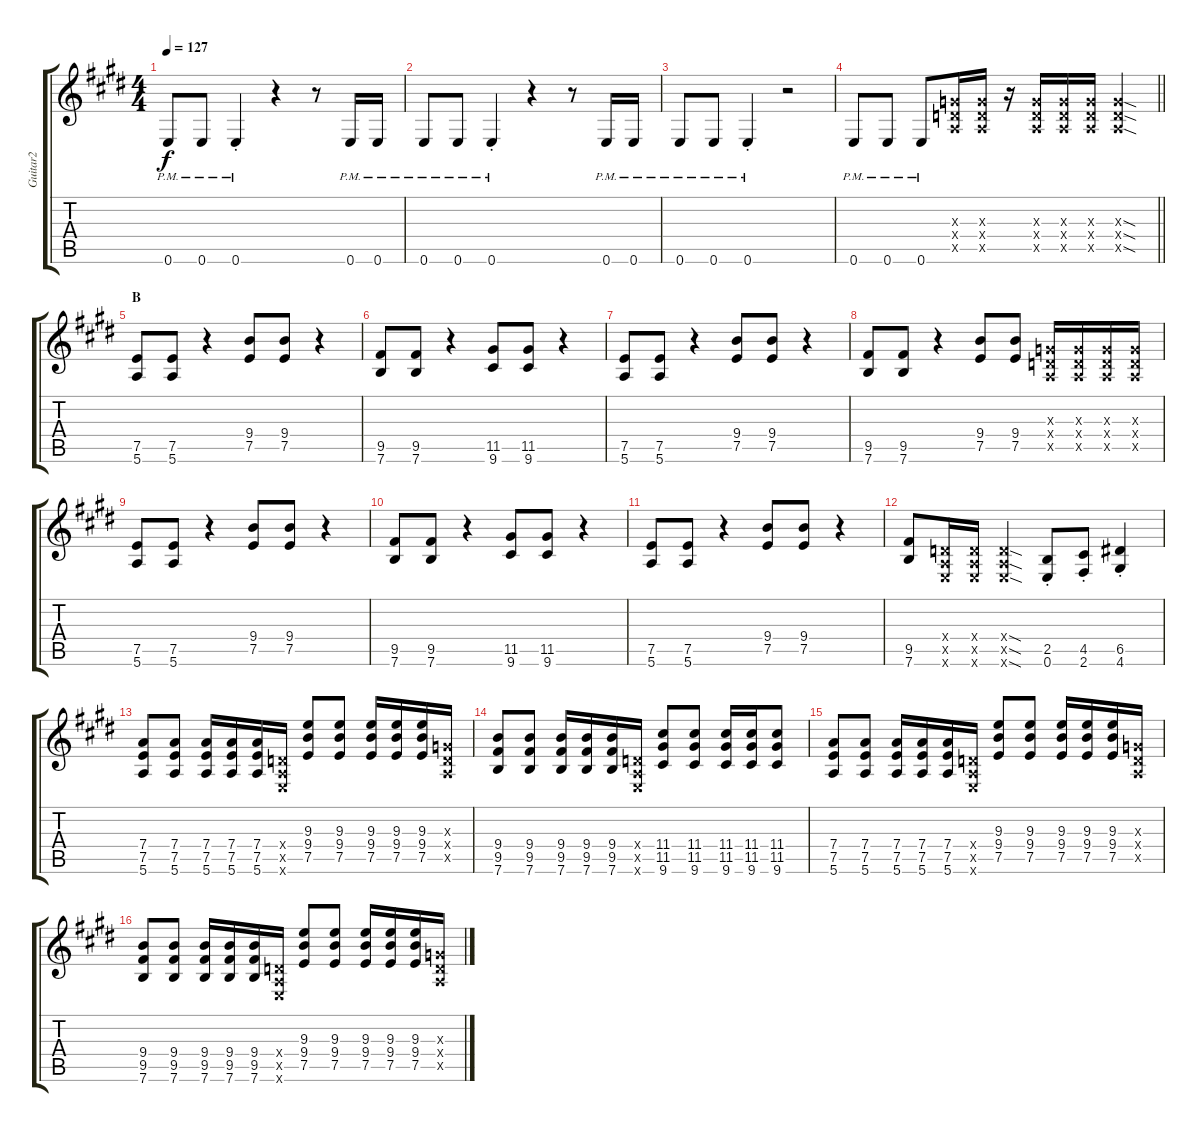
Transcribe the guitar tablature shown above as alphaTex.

\track ("Guitar2" "Guitar2") {instrument overdrivenguitar}
\staff {score tabs}
\tuning (E4 B3 G3 D3 A2 E2) {hide}
\ts (4 4)
\tempo 127
\clef g2
\ks e
0.6{pm}.8{dy f} 0.6{pm}.8 0.6{pm st}.4 r.4 r.8 0.6{pm}.16 0.6{pm}.16 |
0.6{pm}.8 0.6{pm}.8 0.6{pm st}.4 r.4 r.8 0.6{pm}.16 0.6{pm}.16 |
0.6{pm}.8 0.6{pm}.8 0.6{pm st}.4 r.2 |
\barLineRight lightlight
0.6{pm}.8 0.6{pm}.8 0.6{pm}.8 (0.3{x} 0.4{x} 0.5{x}).16 (0.3{x} 0.4{x} 0.5{x}).16 r.16 (0.3{x} 0.4{x} 0.5{x}).16 (0.3{x} 0.4{x} 0.5{x}).16 (0.3{x} 0.4{x} 0.5{x}).16 (0.3{sod x} 0.4{sod x} 0.5{sod x}).4 |
\section ("" "B")
(7.5 5.6).8 (7.5 5.6).8 r.4 (9.4 7.5).8 (9.4 7.5).8 r.4 |
(9.5 7.6).8 (9.5 7.6).8 r.4 (11.5 9.6).8 (11.5 9.6).8 r.4 |
(7.5 5.6).8 (7.5 5.6).8 r.4 (9.4 7.5).8 (9.4 7.5).8 r.4 |
(9.5 7.6).8 (9.5 7.6).8 r.4 (9.4 7.5).8 (9.4 7.5).8 (0.3{x} 0.4{x} 0.5{x}).16 (0.3{x} 0.4{x} 0.5{x}).16 (0.3{x} 0.4{x} 0.5{x}).16 (0.3{x} 0.4{x} 0.5{x}).16 |
(7.5 5.6).8 (7.5 5.6).8 r.4 (9.4 7.5).8 (9.4 7.5).8 r.4 |
(9.5 7.6).8 (9.5 7.6).8 r.4 (11.5 9.6).8 (11.5 9.6).8 r.4 |
(7.5 5.6).8 (7.5 5.6).8 r.4 (9.4 7.5).8 (9.4 7.5).8 r.4 |
(9.5 7.6).8 (0.4{x} 0.5{x} 0.6{x}).16 (0.4{x} 0.5{x} 0.6{x}).16 (0.4{sod x} 0.5{sod x} 0.6{sod x}).4 (2.5{st} 0.6{st}).8 (4.5{st} 2.6{st}).8 (6.5{st} 4.6{st}).4 |
(7.4 7.5 5.6).8 (7.4 7.5 5.6).8 (7.4 7.5 5.6).16 (7.4 7.5 5.6).16 (7.4 7.5 5.6).16 (0.4{x} 0.5{x} 0.6{x}).16 (9.3 9.4 7.5).8 (9.3 9.4 7.5).8 (9.3 9.4 7.5).16 (9.3 9.4 7.5).16 (9.3 9.4 7.5).16 (0.3{x} 0.4{x} 0.5{x}).16 |
(9.4 9.5 7.6).8 (9.4 9.5 7.6).8 (9.4 9.5 7.6).16 (9.4 9.5 7.6).16 (9.4 9.5 7.6).16 (0.4{x} 0.5{x} 0.6{x}).16 (11.4 11.5 9.6).8 (11.4 11.5 9.6).8 (11.4 11.5 9.6).16 (11.4 11.5 9.6).16 (11.4 11.5 9.6).8 |
(7.4 7.5 5.6).8 (7.4 7.5 5.6).8 (7.4 7.5 5.6).16 (7.4 7.5 5.6).16 (7.4 7.5 5.6).16 (0.4{x} 0.5{x} 0.6{x}).16 (9.3 9.4 7.5).8 (9.3 9.4 7.5).8 (9.3 9.4 7.5).16 (9.3 9.4 7.5).16 (9.3 9.4 7.5).16 (0.3{x} 0.4{x} 0.5{x}).16 |
(9.4 9.5 7.6).8 (9.4 9.5 7.6).8 (9.4 9.5 7.6).16 (9.4 9.5 7.6).16 (9.4 9.5 7.6).16 (0.4{x} 0.5{x} 0.6{x}).16 (9.3 9.4 7.5).8 (9.3 9.4 7.5).8 (9.3 9.4 7.5).16 (9.3 9.4 7.5).16 (9.3 9.4 7.5).16 (0.3{x} 0.4{x} 0.5{x}).16
